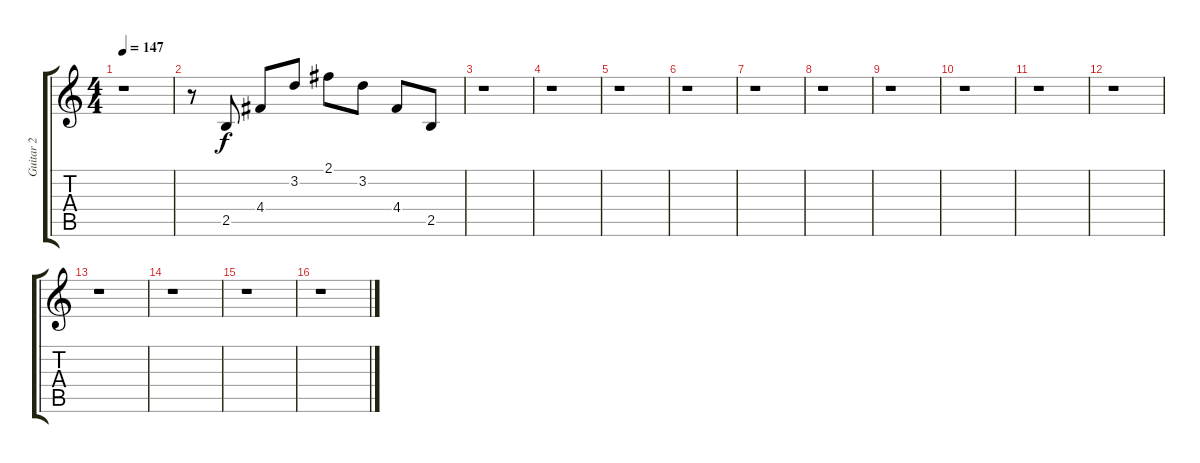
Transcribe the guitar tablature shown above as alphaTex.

\track ("Guitar 2" "Guitar 2") {instrument acousticguitarsteel}
\staff {score tabs}
\tuning (E4 B3 G3 D3 A2 E2) {hide}
\ts (4 4)
\tempo 147
\clef g2
\ks c
r.1{dy f} |
r.8 2.5.8 4.4.8 3.2.8 2.1.8 3.2.8 4.4.8 2.5.8 |
r.1 |
r.1 |
r.1 |
r.1 |
r.1 |
r.1 |
r.1 |
r.1 |
r.1 |
r.1 |
r.1 |
r.1 |
r.1 |
r.1
